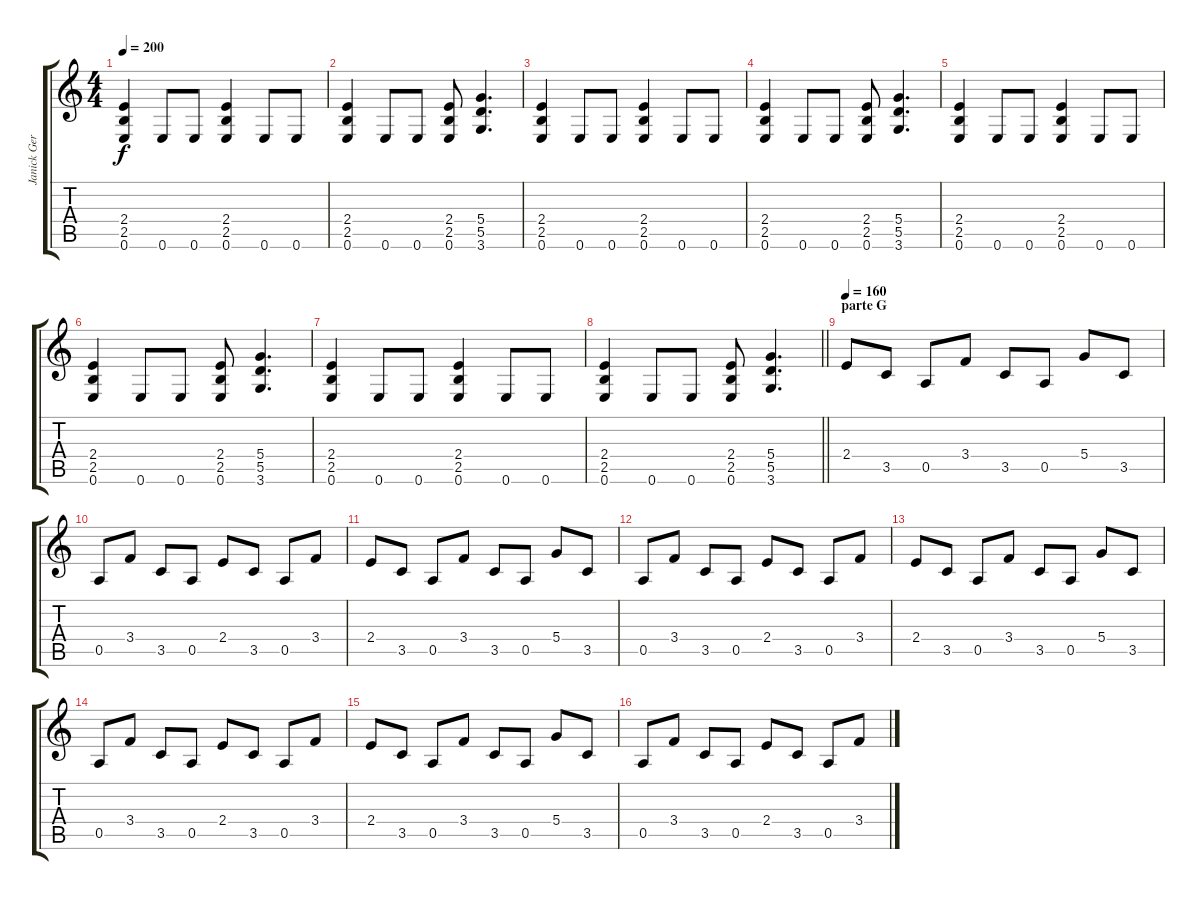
\track ("Janick Gers" "Janick Ger") {instrument overdrivenguitar}
\staff {score tabs}
\tuning (E4 B3 G3 D3 A2 E2) {hide}
\ts (4 4)
\tempo 200
\clef g2
\ks c
(2.4 2.5 0.6).4{dy f} 0.6.8 0.6.8 (2.4 2.5 0.6).4 0.6.8 0.6.8 |
(2.4 2.5 0.6).4 0.6.8 0.6.8 (2.4 2.5 0.6).8 (5.4 5.5 3.6).4{d} |
(2.4 2.5 0.6).4 0.6.8 0.6.8 (2.4 2.5 0.6).4 0.6.8 0.6.8 |
(2.4 2.5 0.6).4 0.6.8 0.6.8 (2.4 2.5 0.6).8 (5.4 5.5 3.6).4{d} |
(2.4 2.5 0.6).4 0.6.8 0.6.8 (2.4 2.5 0.6).4 0.6.8 0.6.8 |
(2.4 2.5 0.6).4 0.6.8 0.6.8 (2.4 2.5 0.6).8 (5.4 5.5 3.6).4{d} |
(2.4 2.5 0.6).4 0.6.8 0.6.8 (2.4 2.5 0.6).4 0.6.8 0.6.8 |
\barLineRight lightlight
(2.4 2.5 0.6).4 0.6.8 0.6.8 (2.4 2.5 0.6).8 (5.4 5.5 3.6).4{d} |
\section ("" "parte G")
\tempo 160
2.4.8{instrument electricguitarmuted} 3.5.8 0.5.8 3.4.8 3.5.8 0.5.8 5.4.8 3.5.8 |
0.5.8 3.4.8 3.5.8 0.5.8 2.4.8 3.5.8 0.5.8 3.4.8 |
2.4.8 3.5.8 0.5.8 3.4.8 3.5.8 0.5.8 5.4.8 3.5.8 |
0.5.8 3.4.8 3.5.8 0.5.8 2.4.8 3.5.8 0.5.8 3.4.8 |
2.4.8 3.5.8 0.5.8 3.4.8 3.5.8 0.5.8 5.4.8 3.5.8 |
0.5.8 3.4.8 3.5.8 0.5.8 2.4.8 3.5.8 0.5.8 3.4.8 |
2.4.8 3.5.8 0.5.8 3.4.8 3.5.8 0.5.8 5.4.8 3.5.8 |
0.5.8 3.4.8 3.5.8 0.5.8 2.4.8 3.5.8 0.5.8 3.4.8
